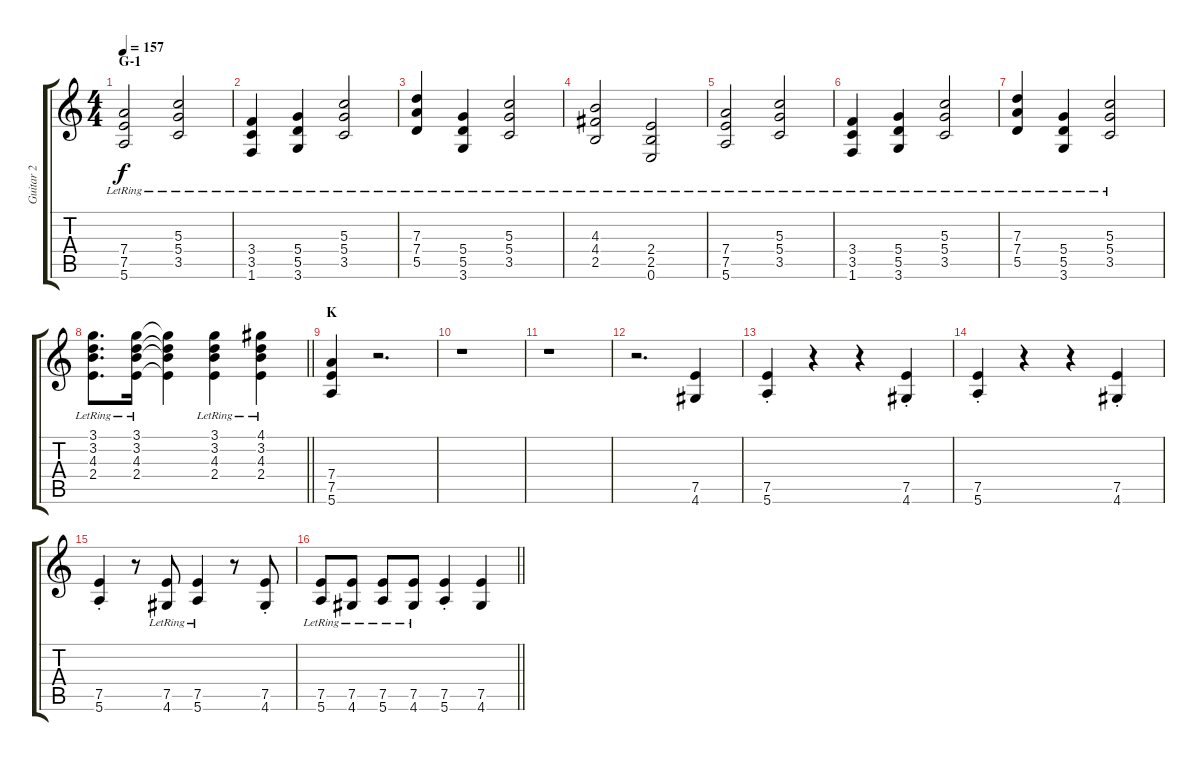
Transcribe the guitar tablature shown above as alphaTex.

\track ("Guitar 2" "Guitar 2") {instrument distortionguitar}
\staff {score tabs}
\tuning (E4 B3 G3 D3 A2 E2) {hide}
\ts (4 4)
\section ("" "G-1")
\tempo 157
\clef g2
\ks c
(7.4{lr} 7.5{lr} 5.6{lr}).2{dy f} (5.3{lr} 5.4{lr} 3.5{lr}).2 |
(3.4{lr} 3.5{lr} 1.6{lr}).4 (5.4{lr} 5.5{lr} 3.6{lr}).4 (5.3{lr} 5.4{lr} 3.5{lr}).2 |
(7.3{lr} 7.4{lr} 5.5{lr}).4 (5.4{lr} 5.5{lr} 3.6{lr}).4 (5.3{lr} 5.4{lr} 3.5{lr}).2 |
(4.3{lr} 4.4{lr} 2.5{lr}).2 (2.4{lr} 2.5{lr} 0.6{lr}).2 |
(7.4{lr} 7.5{lr} 5.6{lr}).2 (5.3{lr} 5.4{lr} 3.5{lr}).2 |
(3.4{lr} 3.5{lr} 1.6{lr}).4 (5.4{lr} 5.5{lr} 3.6{lr}).4 (5.3{lr} 5.4{lr} 3.5{lr}).2 |
(7.3{lr} 7.4{lr} 5.5{lr}).4 (5.4{lr} 5.5{lr} 3.6{lr}).4 (5.3{lr} 5.4{lr} 3.5{lr}).2 |
\barLineRight lightlight
(3.1{lr} 3.2{lr} 4.3{lr} 2.4{lr}).8{d} (3.1{lr} 3.2{lr} 4.3{lr} 2.4{lr}).16 (3.1{t} 3.2{t} 4.3{t} 2.4{t}).4 (3.1{lr} 3.2{lr} 4.3{lr} 2.4{lr}).4 (4.1{lr} 3.2{lr} 4.3{lr} 2.4{lr}).4 |
\section ("" "K")
(7.4 7.5 5.6).4 r.2{d} |
r.1 |
r.1 |
r.2{d} (7.5 4.6).4 |
(7.5{st} 5.6{st}).4 r.4 r.4 (7.5{st} 4.6{st}).4 |
(7.5{st} 5.6{st}).4 r.4 r.4 (7.5{st} 4.6{st}).4 |
(7.5{st} 5.6{st}).4 r.8 (7.5{lr} 4.6{lr}).8 (7.5{lr} 5.6{lr}).4 r.8 (7.5{st} 4.6{st}).8 |
\barLineRight lightlight
(7.5{lr} 5.6{lr}).8 (7.5{lr} 4.6{lr}).8 (7.5{lr} 5.6{lr}).8 (7.5{lr} 4.6{lr}).8 (7.5{st} 5.6{st}).4 (7.5 4.6).4
